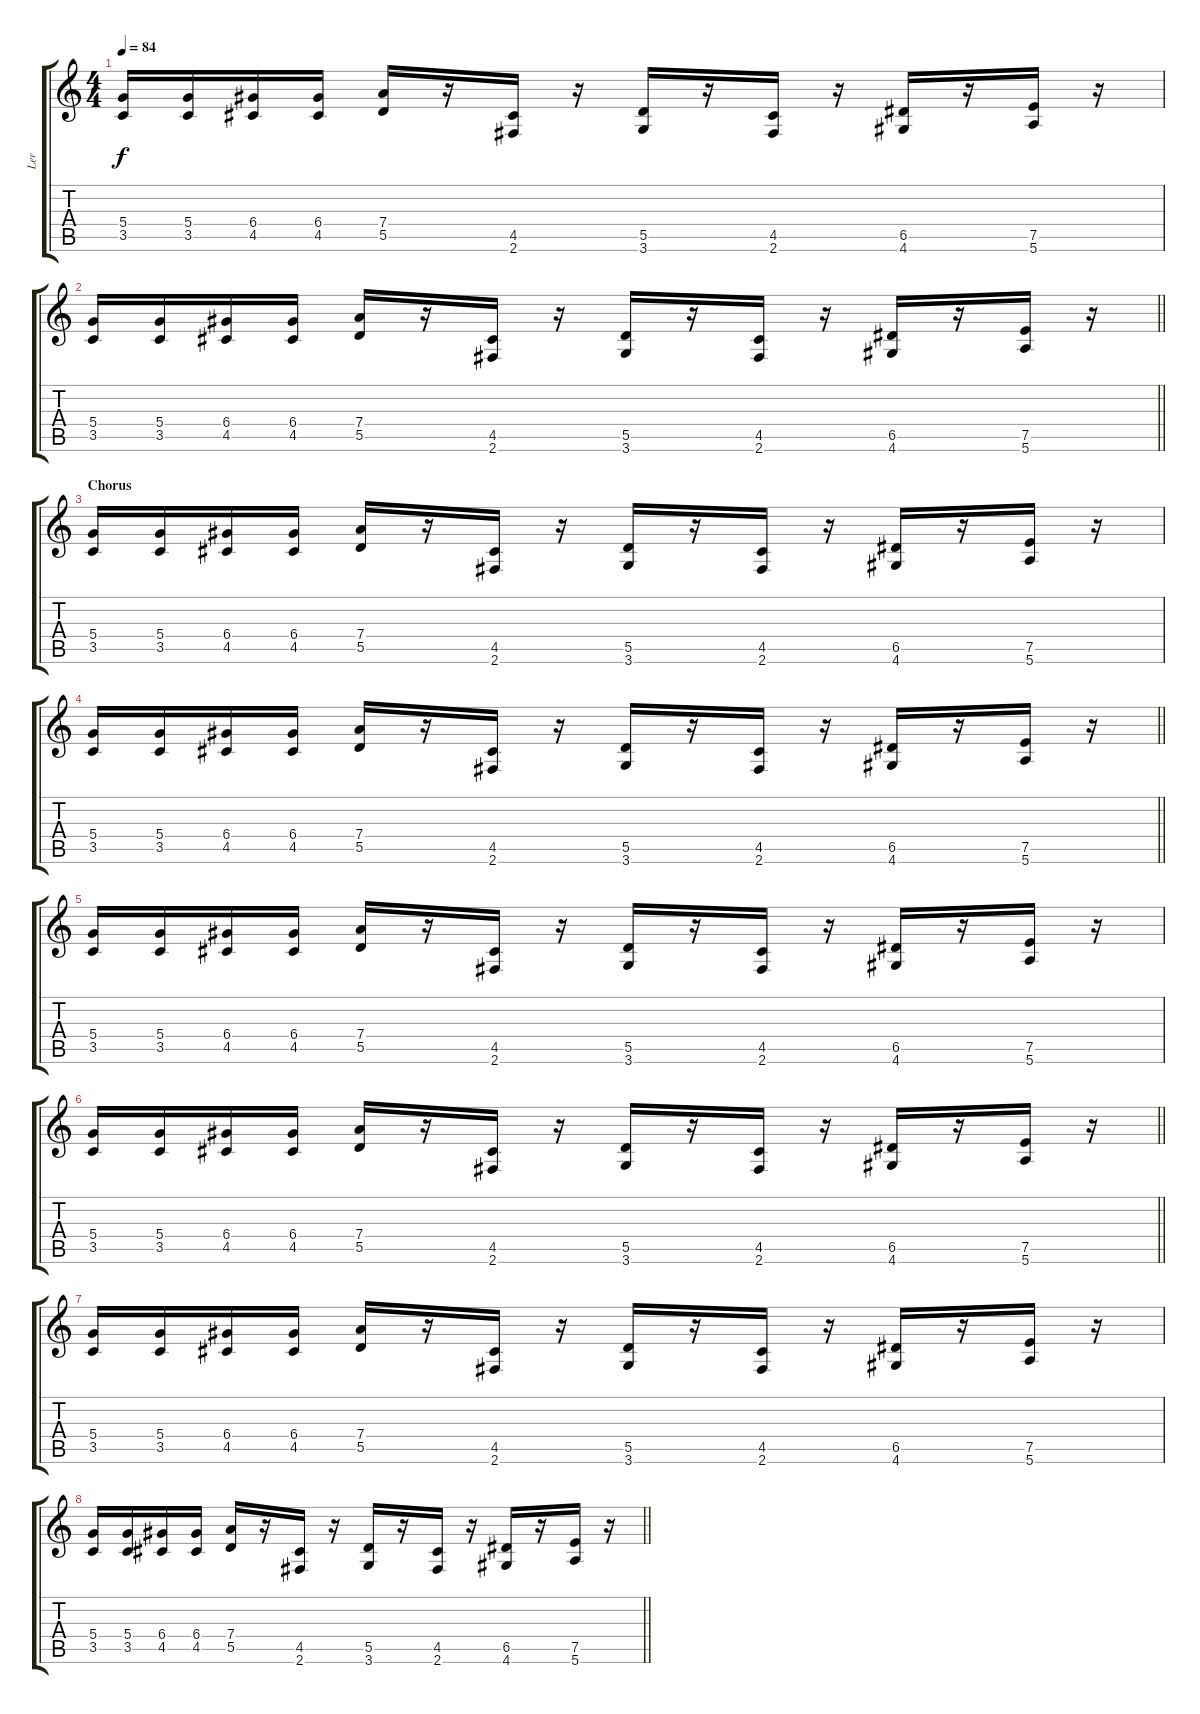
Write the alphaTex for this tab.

\track ("Ler" "Ler") {instrument distortionguitar}
\staff {score tabs}
\tuning (E4 B3 G3 D3 A2 E2) {hide}
\ts (4 4)
\tempo 84
\clef g2
\ks c
(5.4 3.5).16{dy f} (5.4 3.5).16 (6.4 4.5).16 (6.4 4.5).16 (7.4 5.5).16 r.16 (4.5 2.6).16 r.16 (5.5 3.6).16 r.16 (4.5 2.6).16 r.16 (6.5 4.6).16 r.16 (7.5 5.6).16 r.16 |
\barLineRight lightlight
(5.4 3.5).16 (5.4 3.5).16 (6.4 4.5).16 (6.4 4.5).16 (7.4 5.5).16 r.16 (4.5 2.6).16 r.16 (5.5 3.6).16 r.16 (4.5 2.6).16 r.16 (6.5 4.6).16 r.16 (7.5 5.6).16 r.16 |
\section ("" "Chorus")
(5.4 3.5).16 (5.4 3.5).16 (6.4 4.5).16 (6.4 4.5).16 (7.4 5.5).16 r.16 (4.5 2.6).16 r.16 (5.5 3.6).16 r.16 (4.5 2.6).16 r.16 (6.5 4.6).16 r.16 (7.5 5.6).16 r.16 |
\barLineRight lightlight
(5.4 3.5).16 (5.4 3.5).16 (6.4 4.5).16 (6.4 4.5).16 (7.4 5.5).16 r.16 (4.5 2.6).16 r.16 (5.5 3.6).16 r.16 (4.5 2.6).16 r.16 (6.5 4.6).16 r.16 (7.5 5.6).16 r.16 |
(5.4 3.5).16 (5.4 3.5).16 (6.4 4.5).16 (6.4 4.5).16 (7.4 5.5).16 r.16 (4.5 2.6).16 r.16 (5.5 3.6).16 r.16 (4.5 2.6).16 r.16 (6.5 4.6).16 r.16 (7.5 5.6).16 r.16 |
\barLineRight lightlight
(5.4 3.5).16 (5.4 3.5).16 (6.4 4.5).16 (6.4 4.5).16 (7.4 5.5).16 r.16 (4.5 2.6).16 r.16 (5.5 3.6).16 r.16 (4.5 2.6).16 r.16 (6.5 4.6).16 r.16 (7.5 5.6).16 r.16 |
(5.4 3.5).16 (5.4 3.5).16 (6.4 4.5).16 (6.4 4.5).16 (7.4 5.5).16 r.16 (4.5 2.6).16 r.16 (5.5 3.6).16 r.16 (4.5 2.6).16 r.16 (6.5 4.6).16 r.16 (7.5 5.6).16 r.16 |
\barLineRight lightlight
(5.4 3.5).16 (5.4 3.5).16 (6.4 4.5).16 (6.4 4.5).16 (7.4 5.5).16 r.16 (4.5 2.6).16 r.16 (5.5 3.6).16 r.16 (4.5 2.6).16 r.16 (6.5 4.6).16 r.16 (7.5 5.6).16 r.16
